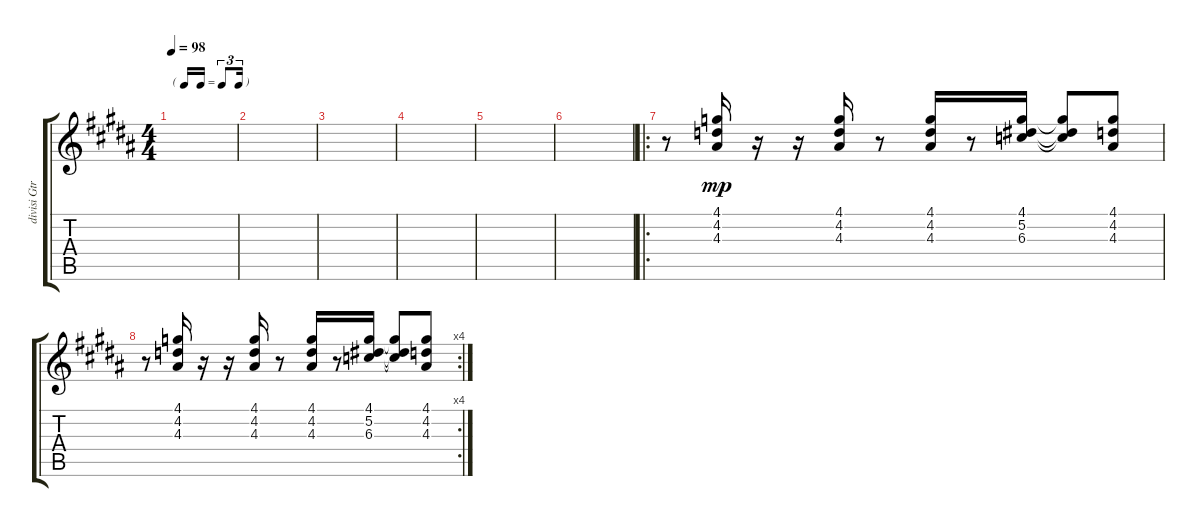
\track ("divisi Gtr.2" "divisi Gtr") {instrument distortionguitar}
\staff {score tabs}
\tuning (Eb4 Bb3 Gb3 Db3 Ab2 Eb2) {hide}
\ts (4 4)
\tf triplet16th
\tempo 98
\clef g2
\ks g#minor
|
|
|
|
|
|
\ro
r.8 (4.1 4.2 4.3).16{dy mp beam Up} r.16 r.16 (4.1 4.2 4.3).16{beam Up} r.8 (4.1 4.2 4.3).16{beam Up} r.8 (4.1 5.2 6.3).16{beam Up} (4.1{t} 5.2{t} 6.3{t}).8{beam Up} (4.1 4.2 4.3).8{beam Up} |
\rc 4
r.8 (4.1 4.2 4.3).16{beam Up} r.16 r.16 (4.1 4.2 4.3).16{beam Up} r.8 (4.1 4.2 4.3).16{beam Up} r.8 (4.1 5.2 6.3).16{beam Up} (4.1{t} 5.2{t} 6.3{t}).8{beam Up} (4.1 4.2 4.3).8{beam Up}
